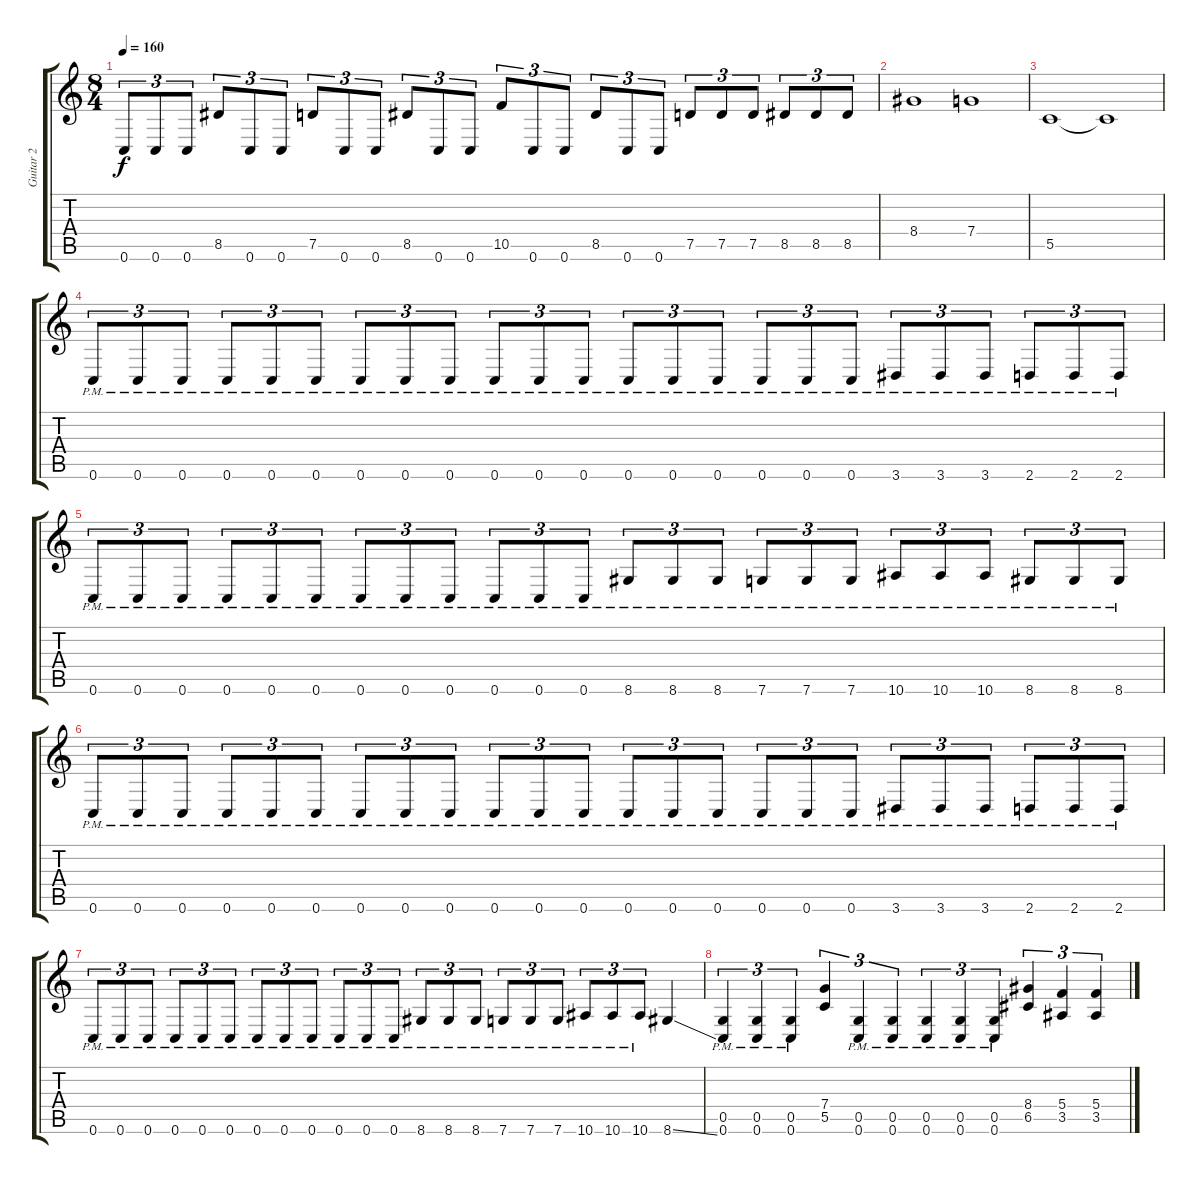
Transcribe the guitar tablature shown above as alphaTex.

\track ("Guitar 2" "Guitar 2") {instrument overdrivenguitar}
\staff {score tabs}
\tuning (D4 A3 F3 C3 G2 C2) {hide}
\ts (8 4)
\tempo 160
\clef g2
\ks c
0.6.8{tu (3 2) dy f} 0.6.8{tu (3 2)} 0.6.8{tu (3 2)} 8.5.8{tu (3 2)} 0.6.8{tu (3 2)} 0.6.8{tu (3 2)} 7.5.8{tu (3 2)} 0.6.8{tu (3 2)} 0.6.8{tu (3 2)} 8.5.8{tu (3 2)} 0.6.8{tu (3 2)} 0.6.8{tu (3 2)} 10.5.8{tu (3 2)} 0.6.8{tu (3 2)} 0.6.8{tu (3 2)} 8.5.8{tu (3 2)} 0.6.8{tu (3 2)} 0.6.8{tu (3 2)} 7.5.8{tu (3 2)} 7.5.8{tu (3 2)} 7.5.8{tu (3 2)} 8.5.8{tu (3 2)} 8.5.8{tu (3 2)} 8.5.8{tu (3 2)} |
8.4.1 7.4.1 |
5.5.1 5.5{t}.1 |
0.6{pm}.8{tu (3 2)} 0.6{pm}.8{tu (3 2)} 0.6{pm}.8{tu (3 2)} 0.6{pm}.8{tu (3 2)} 0.6{pm}.8{tu (3 2)} 0.6{pm}.8{tu (3 2)} 0.6{pm}.8{tu (3 2)} 0.6{pm}.8{tu (3 2)} 0.6{pm}.8{tu (3 2)} 0.6{pm}.8{tu (3 2)} 0.6{pm}.8{tu (3 2)} 0.6{pm}.8{tu (3 2)} 0.6{pm}.8{tu (3 2)} 0.6{pm}.8{tu (3 2)} 0.6{pm}.8{tu (3 2)} 0.6{pm}.8{tu (3 2)} 0.6{pm}.8{tu (3 2)} 0.6{pm}.8{tu (3 2)} 3.6{pm}.8{tu (3 2)} 3.6{pm}.8{tu (3 2)} 3.6{pm}.8{tu (3 2)} 2.6{pm}.8{tu (3 2)} 2.6{pm}.8{tu (3 2)} 2.6{pm}.8{tu (3 2)} |
0.6{pm}.8{tu (3 2)} 0.6{pm}.8{tu (3 2)} 0.6{pm}.8{tu (3 2)} 0.6{pm}.8{tu (3 2)} 0.6{pm}.8{tu (3 2)} 0.6{pm}.8{tu (3 2)} 0.6{pm}.8{tu (3 2)} 0.6{pm}.8{tu (3 2)} 0.6{pm}.8{tu (3 2)} 0.6{pm}.8{tu (3 2)} 0.6{pm}.8{tu (3 2)} 0.6{pm}.8{tu (3 2)} 8.6{pm}.8{tu (3 2)} 8.6{pm}.8{tu (3 2)} 8.6{pm}.8{tu (3 2)} 7.6{pm}.8{tu (3 2)} 7.6{pm}.8{tu (3 2)} 7.6{pm}.8{tu (3 2)} 10.6{pm}.8{tu (3 2)} 10.6{pm}.8{tu (3 2)} 10.6{pm}.8{tu (3 2)} 8.6{pm}.8{tu (3 2)} 8.6{pm}.8{tu (3 2)} 8.6{pm}.8{tu (3 2)} |
0.6{pm}.8{tu (3 2)} 0.6{pm}.8{tu (3 2)} 0.6{pm}.8{tu (3 2)} 0.6{pm}.8{tu (3 2)} 0.6{pm}.8{tu (3 2)} 0.6{pm}.8{tu (3 2)} 0.6{pm}.8{tu (3 2)} 0.6{pm}.8{tu (3 2)} 0.6{pm}.8{tu (3 2)} 0.6{pm}.8{tu (3 2)} 0.6{pm}.8{tu (3 2)} 0.6{pm}.8{tu (3 2)} 0.6{pm}.8{tu (3 2)} 0.6{pm}.8{tu (3 2)} 0.6{pm}.8{tu (3 2)} 0.6{pm}.8{tu (3 2)} 0.6{pm}.8{tu (3 2)} 0.6{pm}.8{tu (3 2)} 3.6{pm}.8{tu (3 2)} 3.6{pm}.8{tu (3 2)} 3.6{pm}.8{tu (3 2)} 2.6{pm}.8{tu (3 2)} 2.6{pm}.8{tu (3 2)} 2.6{pm}.8{tu (3 2)} |
0.6{pm}.8{tu (3 2)} 0.6{pm}.8{tu (3 2)} 0.6{pm}.8{tu (3 2)} 0.6{pm}.8{tu (3 2)} 0.6{pm}.8{tu (3 2)} 0.6{pm}.8{tu (3 2)} 0.6{pm}.8{tu (3 2)} 0.6{pm}.8{tu (3 2)} 0.6{pm}.8{tu (3 2)} 0.6{pm}.8{tu (3 2)} 0.6{pm}.8{tu (3 2)} 0.6{pm}.8{tu (3 2)} 8.6{pm}.8{tu (3 2)} 8.6{pm}.8{tu (3 2)} 8.6{pm}.8{tu (3 2)} 7.6{pm}.8{tu (3 2)} 7.6{pm}.8{tu (3 2)} 7.6{pm}.8{tu (3 2)} 10.6{pm}.8{tu (3 2)} 10.6{pm}.8{tu (3 2)} 10.6{pm}.8{tu (3 2)} 8.6{ss}.4 |
(0.5{pm} 0.6{pm}).4{tu (3 2)} (0.5{pm} 0.6{pm}).4{tu (3 2)} (0.5{pm} 0.6{pm}).4{tu (3 2)} (7.4 5.5).4{tu (3 2)} (0.5{pm} 0.6{pm}).4{tu (3 2)} (0.5{pm} 0.6{pm}).4{tu (3 2)} (0.5{pm} 0.6{pm}).4{tu (3 2)} (0.5{pm} 0.6{pm}).4{tu (3 2)} (0.5{pm} 0.6{pm}).4{tu (3 2)} (8.4 6.5).4{tu (3 2)} (5.4 3.5).4{tu (3 2)} (5.4 3.5).4{tu (3 2)}
